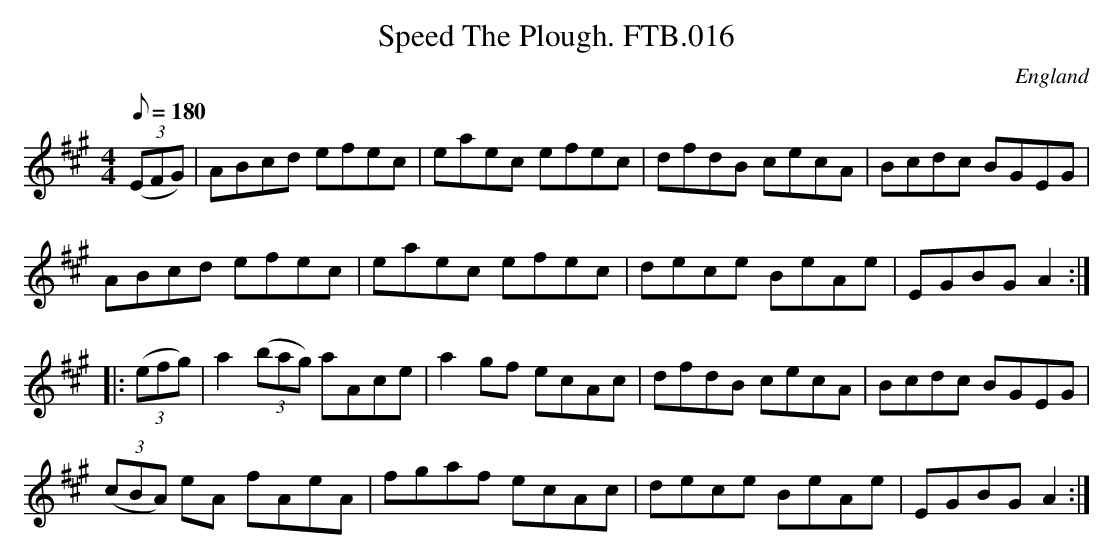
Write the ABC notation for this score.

X:1
T:Speed The Plough. FTB.016
M:4/4
Q:180
O:England
K:A
((3EFG)|ABcd efec|eaec efec|dfdB cecA|Bcdc BGEG|
ABcd efec|eaec efec|dece BeAe|EGBGA2:|
|:((3efg)|a2 ((3bag) aAce|a2gf ecAc|dfdB cecA|Bcdc BGEG|
((3cBA) eA fAeA|fgaf ecAc|dece BeAe|EGBGA2:|
